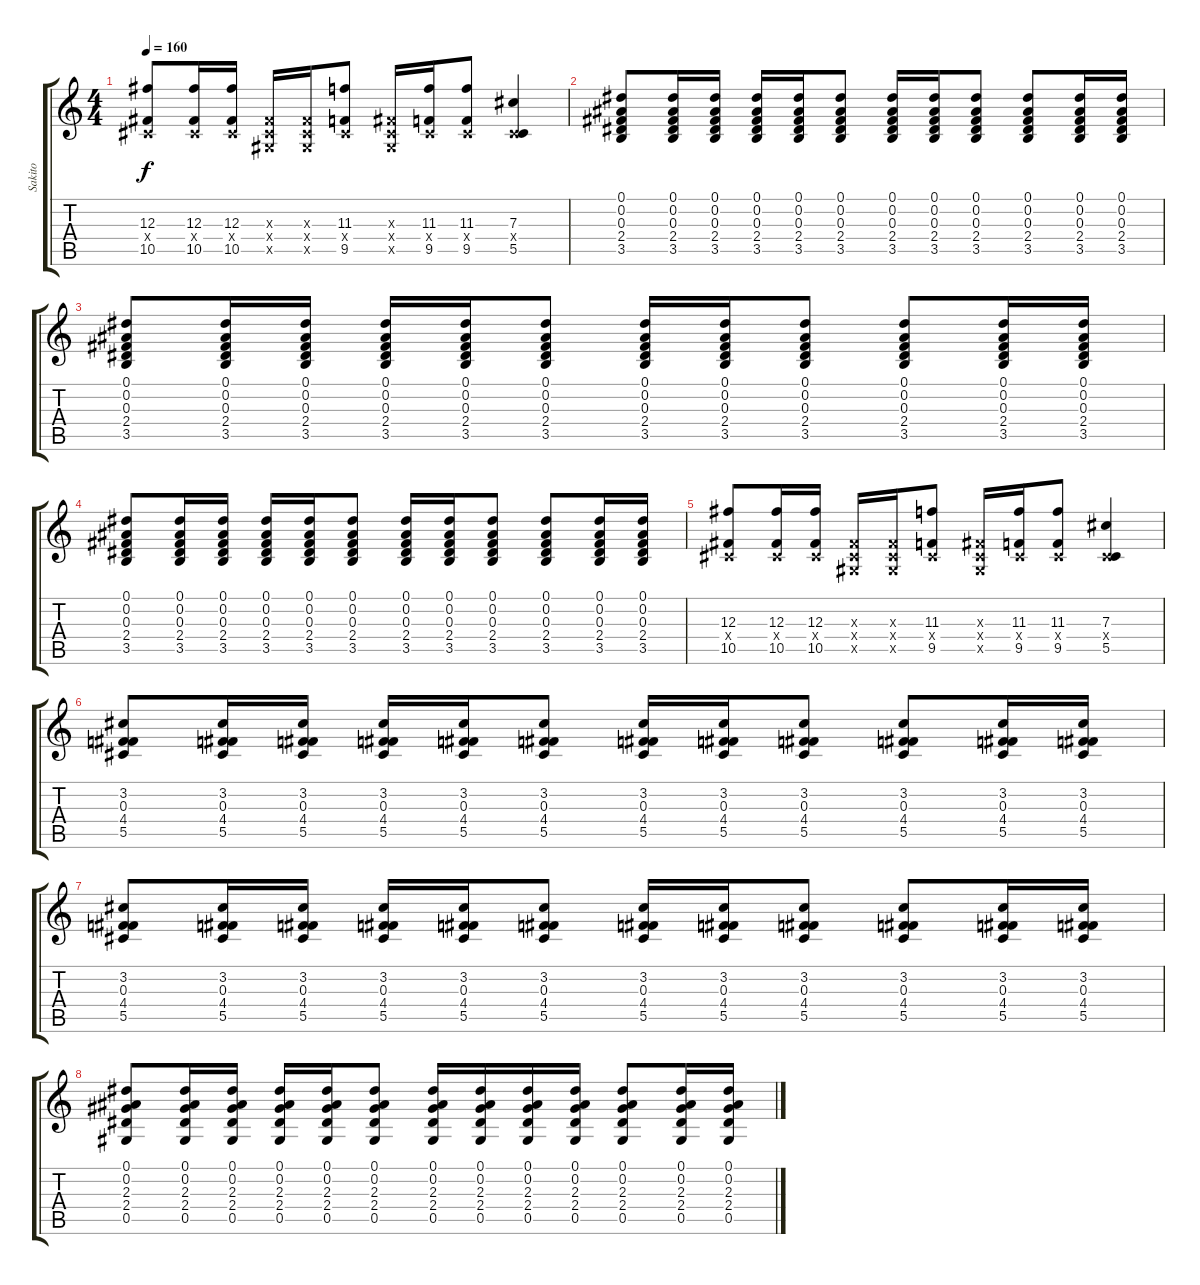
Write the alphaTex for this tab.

\track ("Sakito" "Sakito") {instrument overdrivenguitar}
\staff {score tabs}
\tuning (Eb4 Bb3 Gb3 Db3 Ab2 Eb2) {hide}
\ts (4 4)
\tempo 160
\clef g2
\ks c
(12.3 0.4{x} 10.5).8{dy f} (12.3 0.4{x} 10.5).16 (12.3 0.4{x} 10.5).16 (0.3{x} 0.4{x} 0.5{x}).16 (0.3{x} 0.4{x} 0.5{x}).16 (11.3 0.4{x} 9.5).8 (0.3{x} 0.4{x} 0.5{x}).16 (11.3 0.4{x} 9.5).16 (11.3 0.4{x} 9.5).8 (7.3 0.4{x} 5.5).4 |
(0.1 0.2 0.3 2.4 3.5).8 (0.1 0.2 0.3 2.4 3.5).16 (0.1 0.2 0.3 2.4 3.5).16 (0.1 0.2 0.3 2.4 3.5).16 (0.1 0.2 0.3 2.4 3.5).16 (0.1 0.2 0.3 2.4 3.5).8 (0.1 0.2 0.3 2.4 3.5).16 (0.1 0.2 0.3 2.4 3.5).16 (0.1 0.2 0.3 2.4 3.5).8 (0.1 0.2 0.3 2.4 3.5).8 (0.1 0.2 0.3 2.4 3.5).16 (0.1 0.2 0.3 2.4 3.5).16 |
(0.1 0.2 0.3 2.4 3.5).8 (0.1 0.2 0.3 2.4 3.5).16 (0.1 0.2 0.3 2.4 3.5).16 (0.1 0.2 0.3 2.4 3.5).16 (0.1 0.2 0.3 2.4 3.5).16 (0.1 0.2 0.3 2.4 3.5).8 (0.1 0.2 0.3 2.4 3.5).16 (0.1 0.2 0.3 2.4 3.5).16 (0.1 0.2 0.3 2.4 3.5).8 (0.1 0.2 0.3 2.4 3.5).8 (0.1 0.2 0.3 2.4 3.5).16 (0.1 0.2 0.3 2.4 3.5).16 |
(0.1 0.2 0.3 2.4 3.5).8 (0.1 0.2 0.3 2.4 3.5).16 (0.1 0.2 0.3 2.4 3.5).16 (0.1 0.2 0.3 2.4 3.5).16 (0.1 0.2 0.3 2.4 3.5).16 (0.1 0.2 0.3 2.4 3.5).8 (0.1 0.2 0.3 2.4 3.5).16 (0.1 0.2 0.3 2.4 3.5).16 (0.1 0.2 0.3 2.4 3.5).8 (0.1 0.2 0.3 2.4 3.5).8 (0.1 0.2 0.3 2.4 3.5).16 (0.1 0.2 0.3 2.4 3.5).16 |
(12.3 0.4{x} 10.5).8 (12.3 0.4{x} 10.5).16 (12.3 0.4{x} 10.5).16 (0.3{x} 0.4{x} 0.5{x}).16 (0.3{x} 0.4{x} 0.5{x}).16 (11.3 0.4{x} 9.5).8 (0.3{x} 0.4{x} 0.5{x}).16 (11.3 0.4{x} 9.5).16 (11.3 0.4{x} 9.5).8 (7.3 0.4{x} 5.5).4 |
(3.2 0.3 4.4 5.5).8 (3.2 0.3 4.4 5.5).16 (3.2 0.3 4.4 5.5).16 (3.2 0.3 4.4 5.5).16 (3.2 0.3 4.4 5.5).16 (3.2 0.3 4.4 5.5).8 (3.2 0.3 4.4 5.5).16 (3.2 0.3 4.4 5.5).16 (3.2 0.3 4.4 5.5).8 (3.2 0.3 4.4 5.5).8 (3.2 0.3 4.4 5.5).16 (3.2 0.3 4.4 5.5).16 |
(3.2 0.3 4.4 5.5).8 (3.2 0.3 4.4 5.5).16 (3.2 0.3 4.4 5.5).16 (3.2 0.3 4.4 5.5).16 (3.2 0.3 4.4 5.5).16 (3.2 0.3 4.4 5.5).8 (3.2 0.3 4.4 5.5).16 (3.2 0.3 4.4 5.5).16 (3.2 0.3 4.4 5.5).8 (3.2 0.3 4.4 5.5).8 (3.2 0.3 4.4 5.5).16 (3.2 0.3 4.4 5.5).16 |
(0.1 0.2 2.3 2.4 0.5).8 (0.1 0.2 2.3 2.4 0.5).16 (0.1 0.2 2.3 2.4 0.5).16 (0.1 0.2 2.3 2.4 0.5).16 (0.1 0.2 2.3 2.4 0.5).16 (0.1 0.2 2.3 2.4 0.5).8 (0.1 0.2 2.3 2.4 0.5).16 (0.1 0.2 2.3 2.4 0.5).16 (0.1 0.2 2.3 2.4 0.5).16 (0.1 0.2 2.3 2.4 0.5).16 (0.1 0.2 2.3 2.4 0.5).8 (0.1 0.2 2.3 2.4 0.5).16 (0.1 0.2 2.3 2.4 0.5).16
